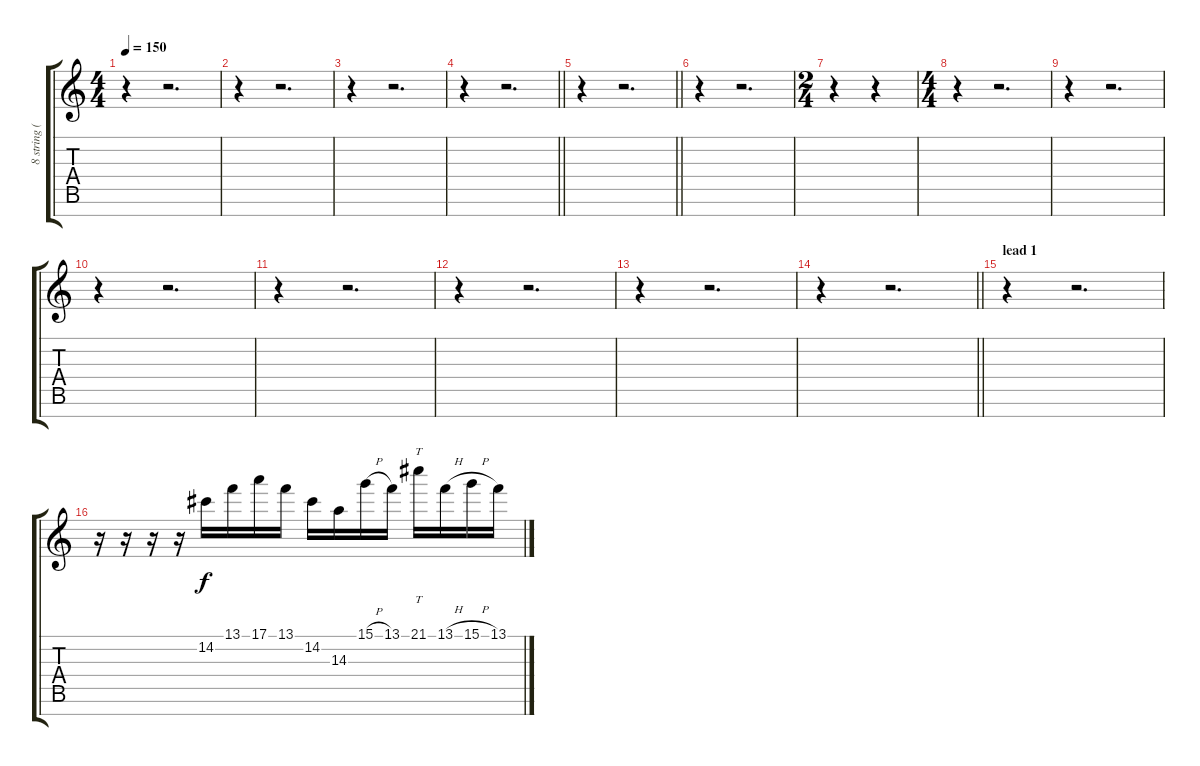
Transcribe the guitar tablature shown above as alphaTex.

\track ("8 string (high 7)" "8 string (") {instrument overdrivenguitar}
\staff {score tabs}
\tuning (E4 B3 G3 D3 A2 E2 B1) {hide}
\ts (4 4)
\tempo 150
\clef g2
\ks c
r.4{dy f} r.2{d} |
r.4 r.2{d} |
r.4 r.2{d} |
\barLineRight lightlight
r.4 r.2{d} |
\barLineRight lightlight
r.4 r.2{d} |
r.4 r.2{d} |
\ts (2 4)
r.4 r.4 |
\ts (4 4)
r.4 r.2{d} |
r.4 r.2{d} |
r.4 r.2{d} |
r.4 r.2{d} |
r.4 r.2{d} |
r.4 r.2{d} |
\barLineRight lightlight
r.4 r.2{d} |
\section ("" "lead 1")
r.4 r.2{d} |
r.16 r.16 r.16 r.16 14.2.16 13.1.16 17.1.16 13.1.16 14.2.16 14.3.16 15.1{h}.16 13.1.16 21.1.16{tt} 13.1{h}.16 15.1{h}.16 13.1.16
